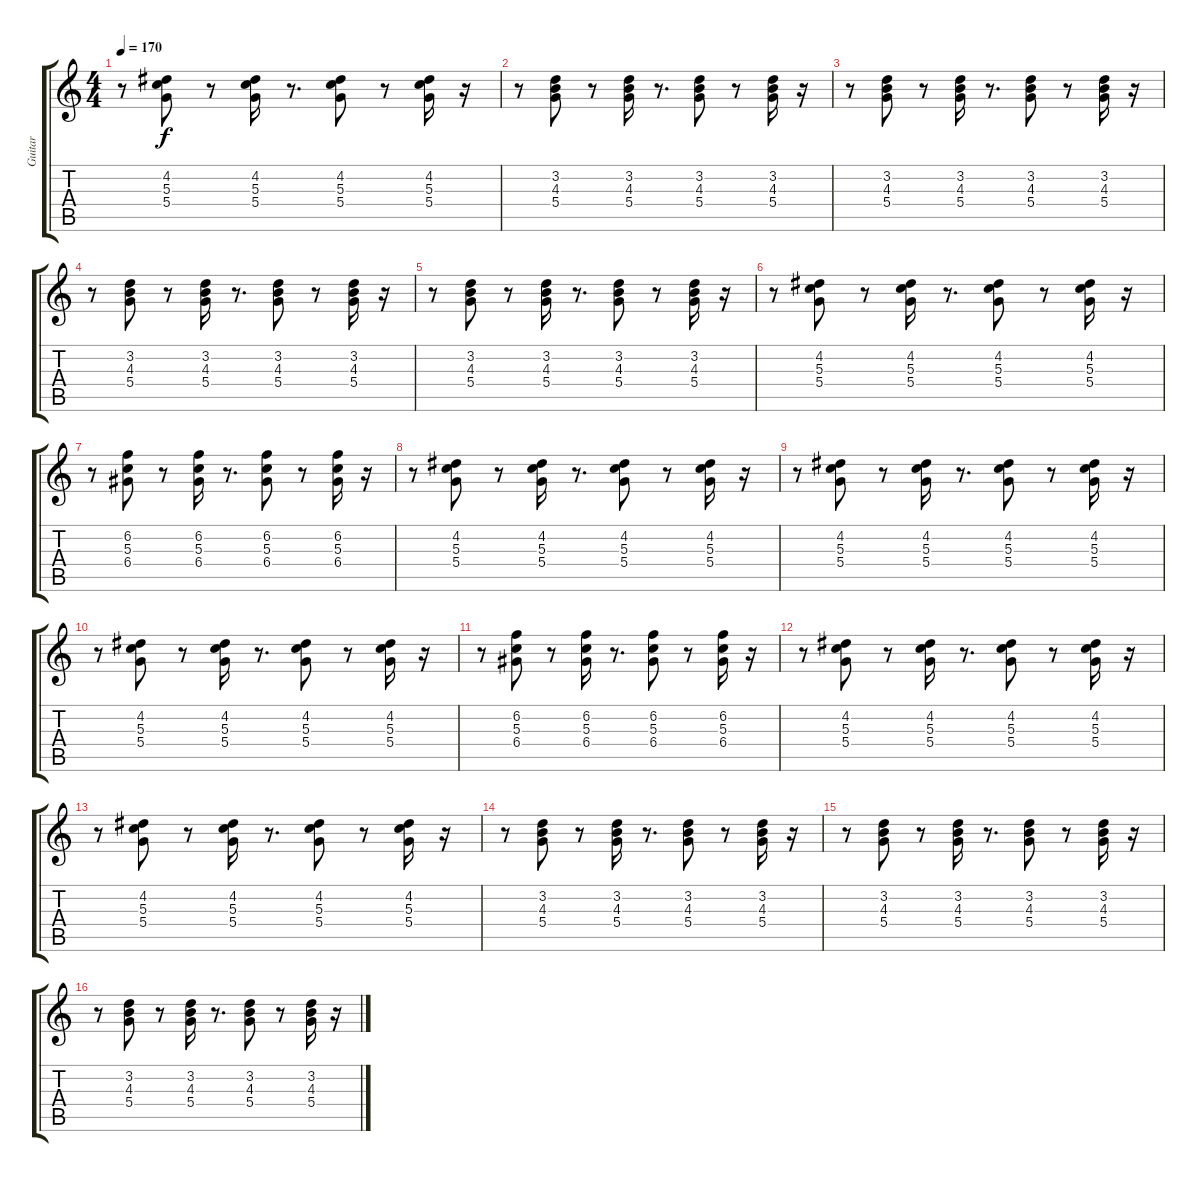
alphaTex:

\track ("Guitar" "Guitar") {instrument electricguitarclean}
\staff {score tabs}
\tuning (E4 B3 G3 D3 A2 E2) {hide}
\ts (4 4)
\tempo 170
\clef g2
\ks c
r.8{dy f} (4.2 5.3 5.4).8 r.8 (4.2 5.3 5.4).16 r.8{d} (4.2 5.3 5.4).8 r.8 (4.2 5.3 5.4).16 r.16 |
r.8 (3.2 4.3 5.4).8 r.8 (3.2 4.3 5.4).16 r.8{d} (3.2 4.3 5.4).8 r.8 (3.2 4.3 5.4).16 r.16 |
r.8 (3.2 4.3 5.4).8 r.8 (3.2 4.3 5.4).16 r.8{d} (3.2 4.3 5.4).8 r.8 (3.2 4.3 5.4).16 r.16 |
r.8 (3.2 4.3 5.4).8 r.8 (3.2 4.3 5.4).16 r.8{d} (3.2 4.3 5.4).8 r.8 (3.2 4.3 5.4).16 r.16 |
r.8 (3.2 4.3 5.4).8 r.8 (3.2 4.3 5.4).16 r.8{d} (3.2 4.3 5.4).8 r.8 (3.2 4.3 5.4).16 r.16 |
r.8 (4.2 5.3 5.4).8 r.8 (4.2 5.3 5.4).16 r.8{d} (4.2 5.3 5.4).8 r.8 (4.2 5.3 5.4).16 r.16 |
r.8 (6.2 5.3 6.4).8 r.8 (6.2 5.3 6.4).16 r.8{d} (6.2 5.3 6.4).8 r.8 (6.2 5.3 6.4).16 r.16 |
r.8 (4.2 5.3 5.4).8 r.8 (4.2 5.3 5.4).16 r.8{d} (4.2 5.3 5.4).8 r.8 (4.2 5.3 5.4).16 r.16 |
r.8 (4.2 5.3 5.4).8 r.8 (4.2 5.3 5.4).16 r.8{d} (4.2 5.3 5.4).8 r.8 (4.2 5.3 5.4).16 r.16 |
r.8 (4.2 5.3 5.4).8 r.8 (4.2 5.3 5.4).16 r.8{d} (4.2 5.3 5.4).8 r.8 (4.2 5.3 5.4).16 r.16 |
r.8 (6.2 5.3 6.4).8 r.8 (6.2 5.3 6.4).16 r.8{d} (6.2 5.3 6.4).8 r.8 (6.2 5.3 6.4).16 r.16 |
r.8 (4.2 5.3 5.4).8 r.8 (4.2 5.3 5.4).16 r.8{d} (4.2 5.3 5.4).8 r.8 (4.2 5.3 5.4).16 r.16 |
r.8 (4.2 5.3 5.4).8 r.8 (4.2 5.3 5.4).16 r.8{d} (4.2 5.3 5.4).8 r.8 (4.2 5.3 5.4).16 r.16 |
r.8 (3.2 4.3 5.4).8 r.8 (3.2 4.3 5.4).16 r.8{d} (3.2 4.3 5.4).8 r.8 (3.2 4.3 5.4).16 r.16 |
r.8 (3.2 4.3 5.4).8 r.8 (3.2 4.3 5.4).16 r.8{d} (3.2 4.3 5.4).8 r.8 (3.2 4.3 5.4).16 r.16 |
r.8 (3.2 4.3 5.4).8 r.8 (3.2 4.3 5.4).16 r.8{d} (3.2 4.3 5.4).8 r.8 (3.2 4.3 5.4).16 r.16
